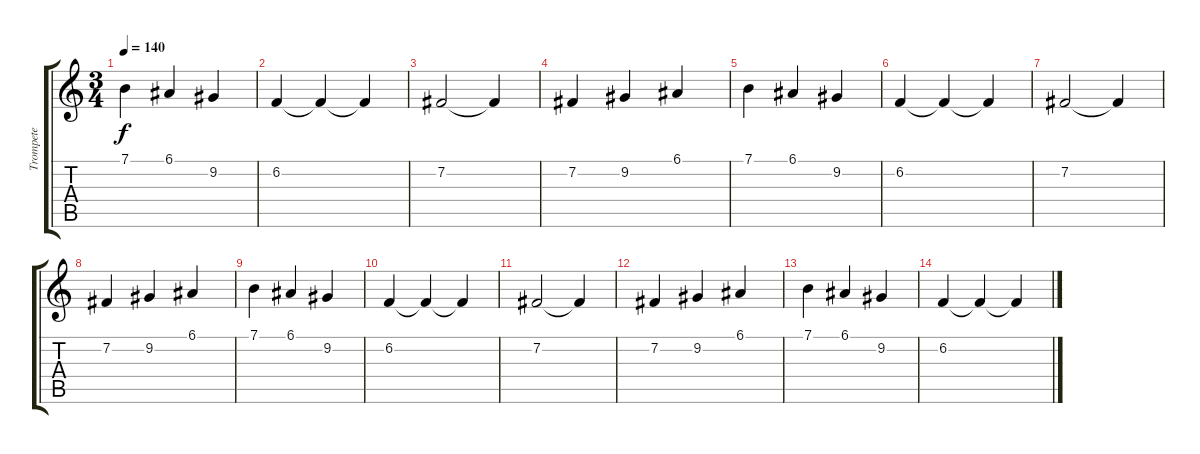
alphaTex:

\track ("Trompete" "Trompete") {instrument trumpet}
\staff {score tabs}
\tuning (E4 B3 G3 D3 A2 E2) {hide}
\ts (3 4)
\tempo 140
\clef g2
\ks c
7.1.4{dy f} 6.1.4 9.2.4 |
6.2.4 6.2{t}.4 6.2{t}.4 |
7.2.2 7.2{t}.4 |
7.2.4 9.2.4 6.1.4 |
7.1.4 6.1.4 9.2.4 |
6.2.4 6.2{t}.4 6.2{t}.4 |
7.2.2{volume 10} 7.2{t}.4 |
7.2.4 9.2.4 6.1.4 |
7.1.4 6.1.4 9.2.4 |
6.2.4 6.2{t}.4 6.2{t}.4 |
7.2.2{volume 6} 7.2{t}.4 |
7.2.4 9.2.4 6.1.4 |
7.1.4 6.1.4 9.2.4 |
6.2.4 6.2{t}.4 6.2{t}.4
